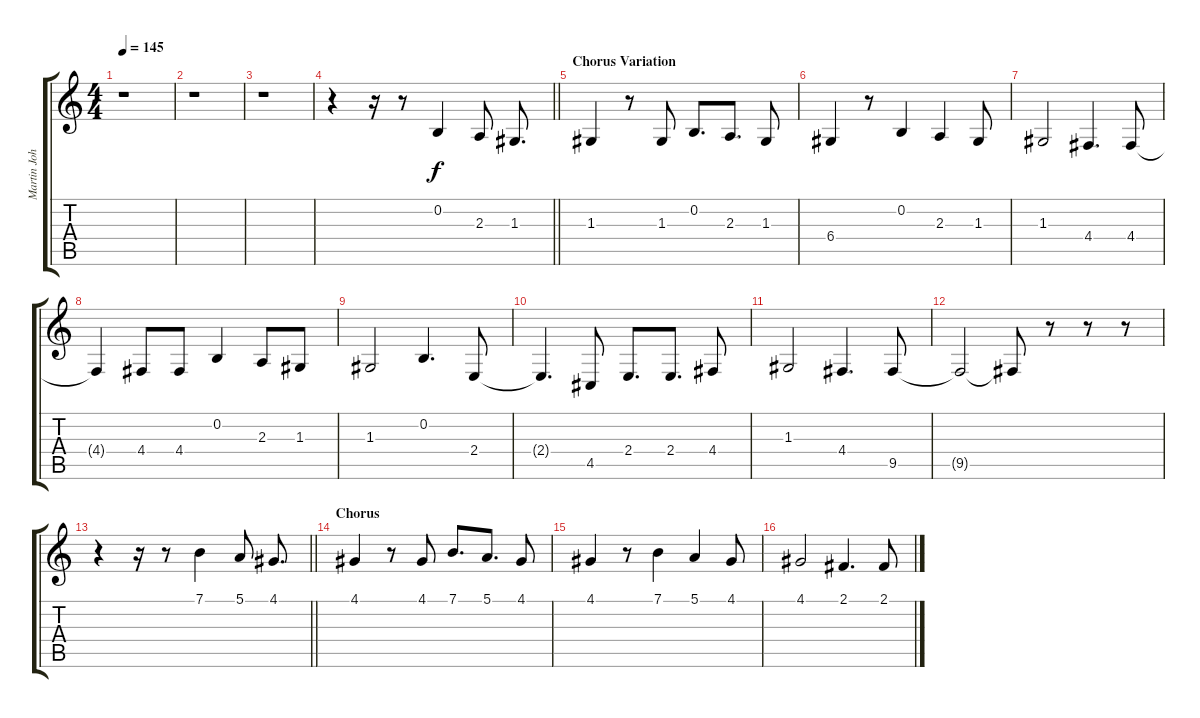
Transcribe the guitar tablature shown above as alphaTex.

\track ("Martin Johnson (Vocals)" "Martin Joh") {instrument clarinet}
\staff {score tabs}
\tuning (E4 B3 G3 D3 A2 E2) {hide}
\ts (4 4)
\tempo 145
\clef g2
\ks c
r.1{dy f} |
r.1 |
r.1 |
\barLineRight lightlight
r.4 r.16 r.8 0.2.4 2.3.8 1.3.8{d} |
\section ("" "Chorus Variation")
1.3.4 r.8 1.3.8 0.2.8{d} 2.3.8{d} 1.3.8 |
6.4.4 r.8 0.2.4 2.3.4 1.3.8 |
1.3.2 4.4.4{d} 4.4.8 |
4.4{t}.4 4.4.8 4.4.8 0.2.4 2.3.8 1.3.8 |
1.3.2 0.2.4{d} 2.4.8 |
2.4{t}.4{d} 4.5.8 2.4.8{d} 2.4.8{d} 4.4.8 |
1.3.2 4.4.4{d} 9.5.8 |
9.5{t}.2 9.5{t}.8 r.8 r.8 r.8 |
\barLineRight lightlight
r.4 r.16 r.8 7.1.4 5.1.8 4.1.8{d} |
\section ("" "Chorus")
4.1.4 r.8 4.1.8 7.1.8{d} 5.1.8{d} 4.1.8 |
4.1.4 r.8 7.1.4 5.1.4 4.1.8 |
4.1.2 2.1.4{d} 2.1.8
